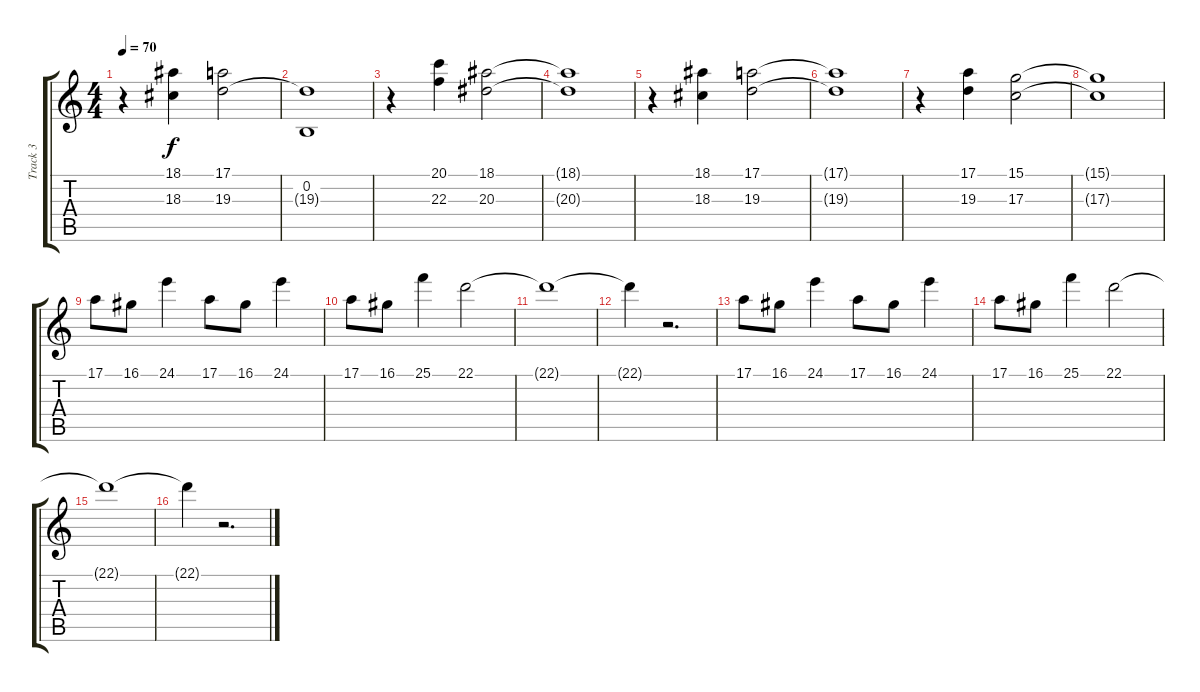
\track ("Track 3" "Track 3") {instrument stringensemble2}
\staff {score tabs}
\tuning (E4 B3 G3 D3 A2 E2) {hide}
\ts (4 4)
\tempo 70
\clef g2
\ks c
r.4{dy f} (18.1 18.3).4 (17.1 19.3).2 |
(0.2 19.3{t}).1 |
r.4 (20.1 22.3).4 (18.1 20.3).2 |
(18.1{t} 20.3{t}).1 |
r.4 (18.1 18.3).4 (17.1 19.3).2 |
(17.1{t} 19.3{t}).1 |
r.4 (17.1 19.3).4 (15.1 17.3).2 |
(15.1{t} 17.3{t}).1 |
17.1.8 16.1.8 24.1.4 17.1.8 16.1.8 24.1.4 |
17.1.8 16.1.8 25.1.4 22.1.2 |
22.1{t}.1 |
22.1{t}.4 r.2{d} |
17.1.8 16.1.8 24.1.4 17.1.8 16.1.8 24.1.4 |
17.1.8 16.1.8 25.1.4 22.1.2 |
22.1{t}.1 |
22.1{t}.4 r.2{d}
